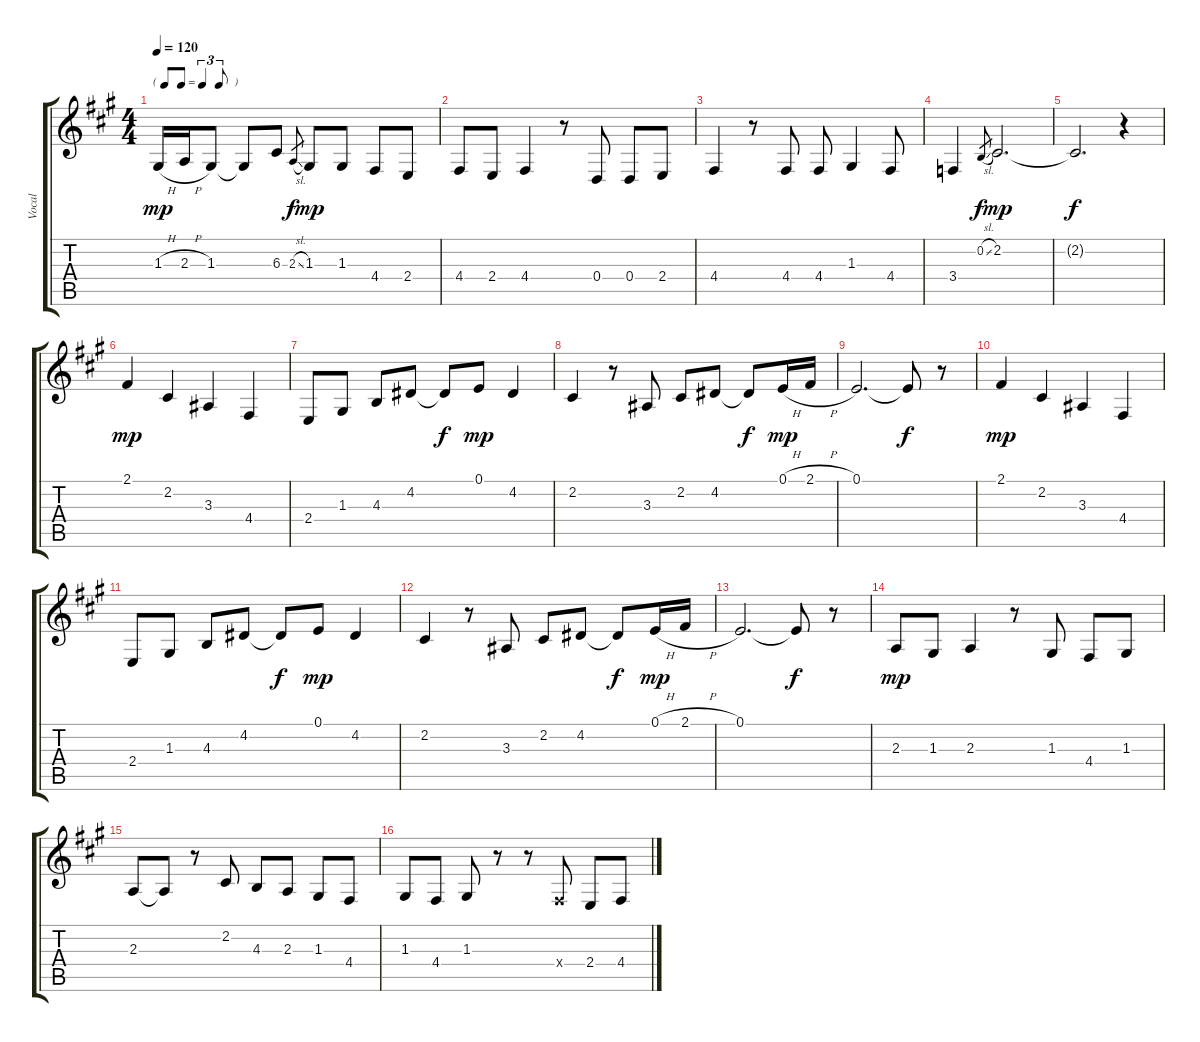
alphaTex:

\track ("Vocal" "Vocal") {instrument lead6voice}
\staff {score tabs}
\tuning (E4 B3 G3 D3 A2 E2) {hide}
\ts (4 4)
\tf triplet8th
\tempo 120
\clef g2
\ks a
1.3{h}.16{dy mp} 2.3{h}.16 1.3.8 1.3{t}.8 6.3.8 2.3{sl}.8{gr dy f} 1.3.8{dy mp} 1.3.8 4.4.8 2.4.8 |
4.4.8 2.4.8 4.4.4 r.8 0.4.8 0.4.8 2.4.8 |
4.4.4 r.8 4.4.8 4.4.8 1.3.4 4.4.8 |
3.4.4 0.2{sl}.8{gr dy f} 2.2.2{d dy mp} |
2.2{t}.2{d dy f} r.4 |
2.1.4{dy mp} 2.2.4 3.3.4 4.4.4 |
2.4.8 1.3.8 4.3.8 4.2.8 4.2{t}.8{dy f} 0.1.8{dy mp} 4.2.4 |
2.2.4 r.8 3.3.8 2.2.8 4.2.8 4.2{t}.8{dy f} 0.1{h}.16{dy mp} 2.1{h}.16 |
0.1.2{d} 0.1{t}.8{dy f} r.8 |
2.1.4{dy mp} 2.2.4 3.3.4 4.4.4 |
2.4.8 1.3.8 4.3.8 4.2.8 4.2{t}.8{dy f} 0.1.8{dy mp} 4.2.4 |
2.2.4 r.8 3.3.8 2.2.8 4.2.8 4.2{t}.8{dy f} 0.1{h}.16{dy mp} 2.1{h}.16 |
0.1.2{d} 0.1{t}.8{dy f} r.8 |
2.3.8{dy mp} 1.3.8 2.3.4 r.8 1.3.8 4.4.8 1.3.8 |
2.3.8 2.3{t}.8 r.8 2.2.8 4.3.8 2.3.8 1.3.8 4.4.8 |
1.3.8 4.4.8 1.3.8 r.8 r.8 4.4{x}.8 2.4.8 4.4.8
